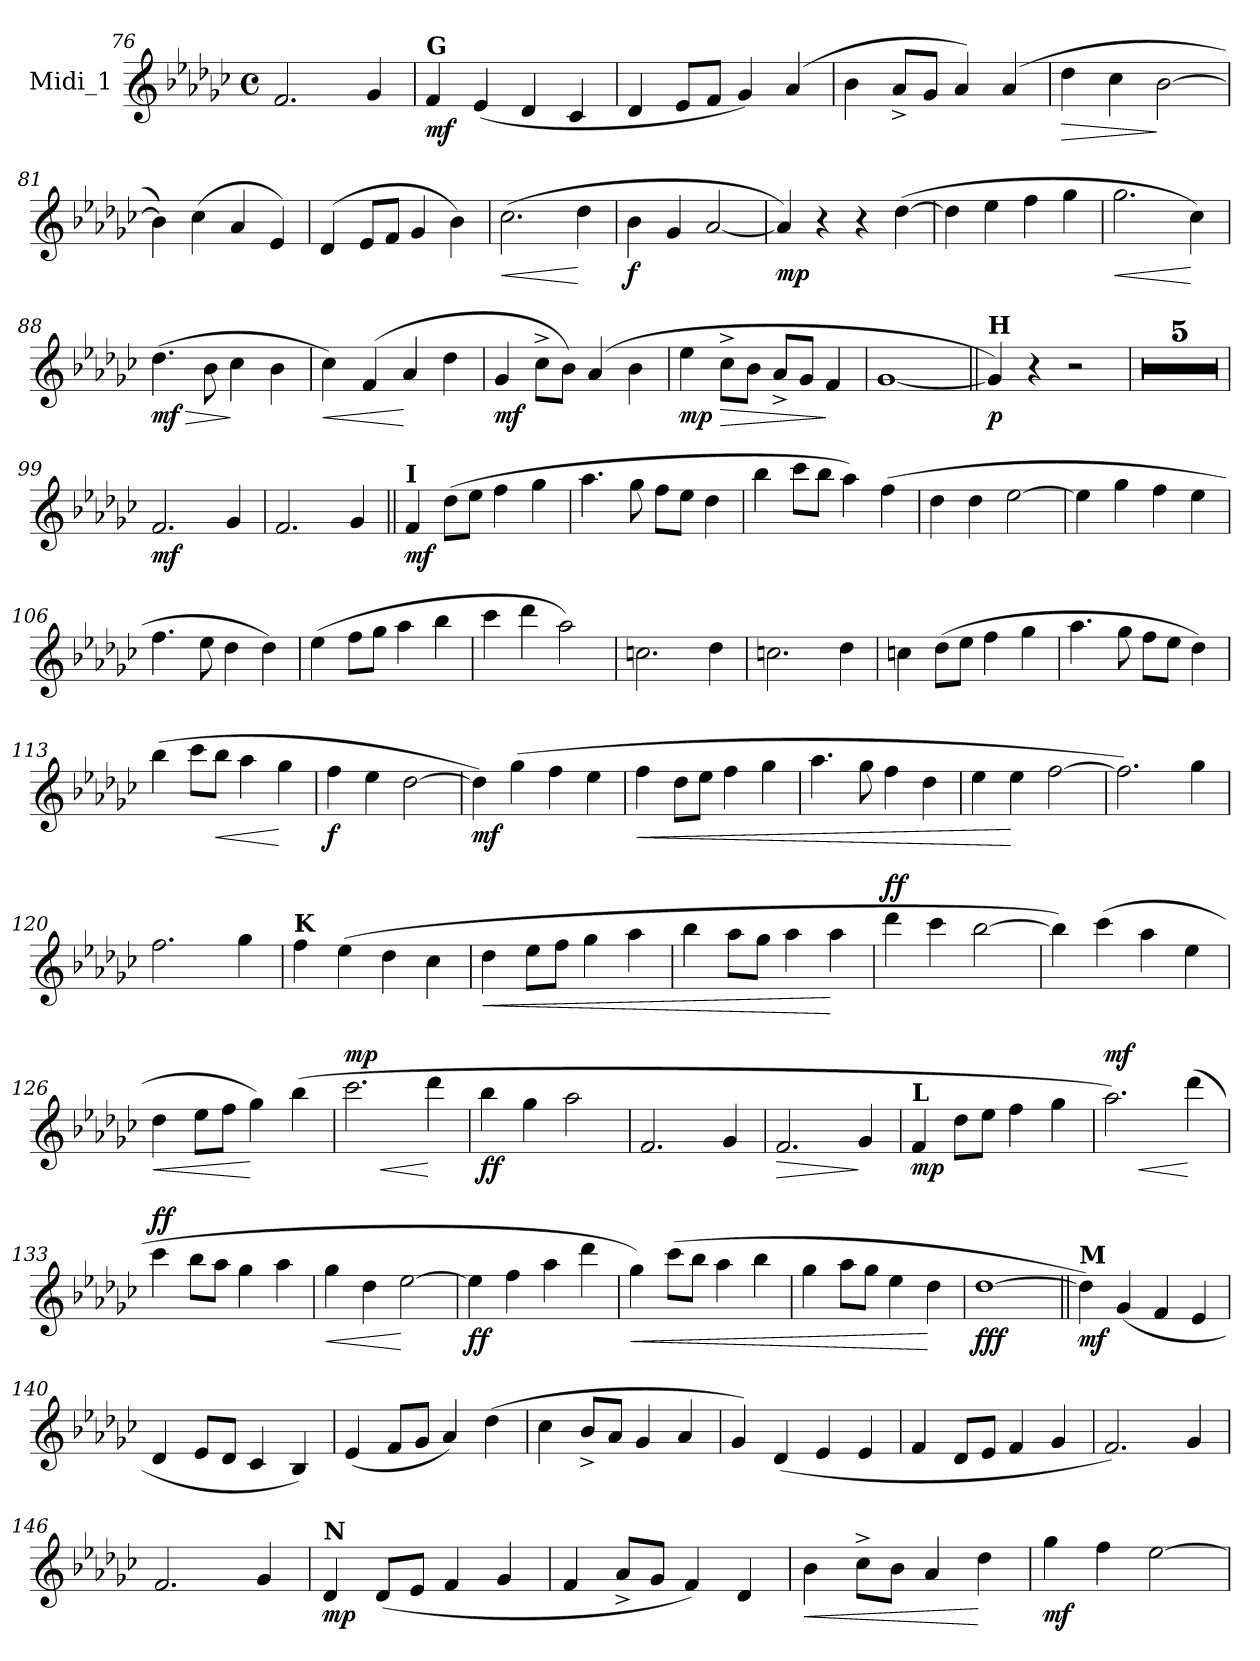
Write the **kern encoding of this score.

**kern	**dynam
*part1	*part1
*staff1	*staff1
*I"Midi_1	*
!!LO:LB:g=z
*clefG2	*
*k[b-e-a-d-g-c-]	*
*G-:	*
*M4/4	*
*met(c)	*
=76	=76
2.f/	.
4g-/	.
=77	=77
!LO:TX:a:B:t=G	!
!	!LO:DY:b
4f/	mf
(<4e-/	.
4d-/	.
4c-/	.
=78	=78
4d-/	.
8e-/L	.
8f/J	.
4g-/)	.
(<4a-/	.
=79	=79
4b-\	.
8a-^/L	.
8g-/J	.
4a-/)	.
(>4a-/	.
=80	=80
!	!LO:HP:b
4dd-\	>
4cc-\	.
[2b-\	]
=81	=81
!	!LO:DY:b
!	!LO:DY:n=1:b
4b-\])	mp p
(<4cc-\	.
4a-/	.
4e-/)	.
!!LO:LB:g=z
=82	=82
(<4d-/	.
8e-/L	.
8f/J	.
4g-/	.
4b-\)	.
=83	=83
!	!LO:HP:b
(>2.cc-\	<
4dd-\	[
=84	=84
!	!LO:DY:b
4b-\	f
4g-/	.
[2a-/	.
=85	=85
!	!LO:DY:b
4a-/])	mp
4r	.
4r	.
(>[4dd-\	.
=86	=86
4dd-\]	.
4ee-\	.
4ff\	.
4gg-\	.
=87	=87
!	!LO:HP:b
2.gg-\	<
4cc-\)	[
!!LO:LB:g=z
=88	=88
!	!LO:HP:b
!	!LO:DY:n=1:b
(>4.dd-\	> mf
8b-\	.
4cc-\	]
4b-\	.
=89	=89
!	!LO:HP:b
!	!LO:DY:n=1:b
!	!LO:DY:n=2:b
4cc-\)	< mp p
(<4f/	.
4a-/	[
4dd-\	.
=90	=90
!	!LO:DY:b
4g-/	mf
8cc-^\L	.
8b-\J)	.
(>4a-/	.
4b-\	.
=91	=91
!	!LO:DY:b
4ee-\	mp
!	!LO:HP:b
8cc-^\L	>
8b-\J	.
8a-^/L	.
8g-/J	.
4f/	]
=92	=92
[1g-	.
=93||	=93||
!LO:TX:a:B:t=H	!
!	!LO:DY:b
4g-/])	p
4r	.
2r	.
!!LO:LB:g=z
=94	=94
1r	.
=95	=95
1r	.
=96	=96
1r	.
=97	=97
1r	.
=98	=98
1r	.
=99	=99
!	!LO:DY:b
2.f/	mf
4g-/	.
=100	=100
2.f/	.
4g-/	.
=101||	=101||
!LO:TX:a:B:t=I	!
!	!LO:DY:b
4f/	mf
(>8dd-\L	.
8ee-\J	.
4ff\	.
4gg-\	.
=102	=102
4.aa-\	.
8gg-\	.
8ff\L	.
8ee-\J	.
4dd-\	.
=103	=103
4bb-\	.
8ccc-\L	.
8bb-\J	.
4aa-\)	.
(>4ff\	.
!!LO:LB:g=z
=104	=104
4dd-\	.
4dd-\	.
[2ee-\	.
=105	=105
4ee-\]	.
4gg-\	.
4ff\	.
4ee-\	.
=106	=106
4.ff\	.
8ee-\	.
4dd-\	.
4dd-\)	.
=107	=107
(>4ee-\	.
8ff\L	.
8gg-\J	.
4aa-\	.
4bb-\	.
=108	=108
4ccc-\	.
4ddd-\	.
2aa-\)	.
=109	=109
2.ccn\	.
4dd-\	.
!!LO:LB:g=z
=110	=110
2.ccn\	.
4dd-\	.
=111	=111
4ccn\	.
(>8dd-\L	.
8ee-\J	.
4ff\	.
4gg-\	.
=112	=112
4.aa-\	.
8gg-\	.
8ff\L	.
8ee-\J	.
4dd-\)	.
=113	=113
(>4bb-\	.
8ccc-\L	.
!	!LO:HP:b
8bb-\J	<
4aa-\	.
4gg-\	[
=114	=114
!	!LO:DY:b
4ff\	f
4ee-\	.
[2dd-\	.
=115	=115
!	!LO:DY:b
4dd-\])	mf
(>4gg-\	.
4ff\	.
4ee-\	.
!!LO:LB:g=z
=116	=116
!	!LO:HP:b
4ff\	<
8dd-\L	.
8ee-\J	.
4ff\	.
4gg-\	.
=117	=117
4.aa-\	.
8gg-\	.
4ff\	.
4dd-\	.
=118	=118
4ee-\	.
4ee-\	[
[2ff\	.
=119	=119
2.ff\])	.
4gg-\	.
=120	=120
2.ff\	.
4gg-\	.
=121	=121
!LO:TX:a:B:t=K	!
4ff\	.
(>4ee-\	.
4dd-\	.
4cc-\	.
!!LO:LB:g=z
=122	=122
!	!LO:HP:b
4dd-\	<
8ee-\L	.
8ff\J	.
4gg-\	.
4aa-\	.
=123	=123
4bb-\	.
8aa-\L	.
8gg-\J	.
4aa-\	.
4aa-\	[
=124	=124
!	!LO:DY:b
!	!LO:DY:n=1:a
4ddd-\	f f
4ccc-\	.
[2bb-\	.
=125	=125
4bb-\])	.
(>4ccc-\	.
4aa-\	.
4ee-\	.
=126	=126
!	!LO:HP:b
4dd-\	<
8ee-\L	.
8ff\J	.
4gg-\)	[
(>4bb-\	.
=127	=127
!	!LO:HP:b
!	!LO:DY:n=1:a
2.ccc-\	< mp
4ddd-\	[
!!LO:LB:g=z
=128	=128
!	!LO:DY:b
4bb-\	ff
4gg-\	.
2aa-\	.
=129	=129
2.f/	.
4g-/	.
=130	=130
!	!LO:HP:b
2.f/	>
4g-/	]
=131	=131
!LO:TX:a:B:t=L	!
!	!LO:DY:b
4f/	mp
8dd-\L	.
8ee-\J	.
4ff\	.
4gg-\	.
=132	=132
!	!LO:HP:b
!	!LO:DY:n=1:a
2.aa-\)	< mf
(>4ddd-\	[
=133	=133
!	!LO:DY:b
!	!LO:DY:n=1:a
4ccc-\	f f
8bb-\L	.
8aa-\J	.
4gg-\	.
4aa-\	.
=134	=134
!	!LO:HP:b
4gg-\	<
4dd-\	.
[2ee-\	[
!!LO:LB:g=z
=135	=135
!	!LO:DY:b
4ee-\]	ff
4ff\	.
4aa-\	.
4ddd-\	.
=136	=136
!	!LO:HP:b
4gg-\)	<
(>8ccc-\L	.
8bb-\J	.
4aa-\	.
4bb-\	.
=137	=137
4gg-\	.
8aa-\L	.
8gg-\J	.
4ee-\	.
4dd-\	[
=138	=138
!	!LO:DY:b
[1dd-	fff
=139||	=139||
!LO:TX:a:B:t=M	!
!	!LO:DY:b
4dd-\])	mf
(<4g-/	.
4f/	.
4e-/	.
=140	=140
4d-/	.
8e-/L	.
8d-/J	.
4c-/	.
4B-/)	.
!!LO:LB:g=z
=141	=141
(<4e-/	.
8f/L	.
8g-/J	.
4a-/)	.
(<4dd-\	.
=142	=142
4cc-\	.
8b-^/L	.
8a-/J	.
4g-/	.
4a-/	.
=143	=143
4g-/)	.
(<4d-/	.
4e-/	.
4e-/	.
=144	=144
4f/	.
8d-/L	.
8e-/J	.
4f/	.
4g-/	.
=145	=145
2.f/)	.
4g-/	.
=146	=146
2.f/	.
4g-/	.
!!LO:LB:g=z
=147	=147
!LO:TX:a:B:t=N	!
!	!LO:DY:b
4d-/	mp
(<8d-/L	.
8e-/J	.
4f/	.
4g-/	.
=148	=148
4f/	.
8a-^/L	.
8g-/J	.
4f/)	.
4d-/	.
=149	=149
!	!LO:HP:b
4b-\	<
8cc-^\L	.
8b-\J	.
4a-/	.
4dd-\	[
=150	=150
!	!LO:DY:b
4gg-\	mf
4ff\	.
[2ee-\	.
=	=
*-	*-
